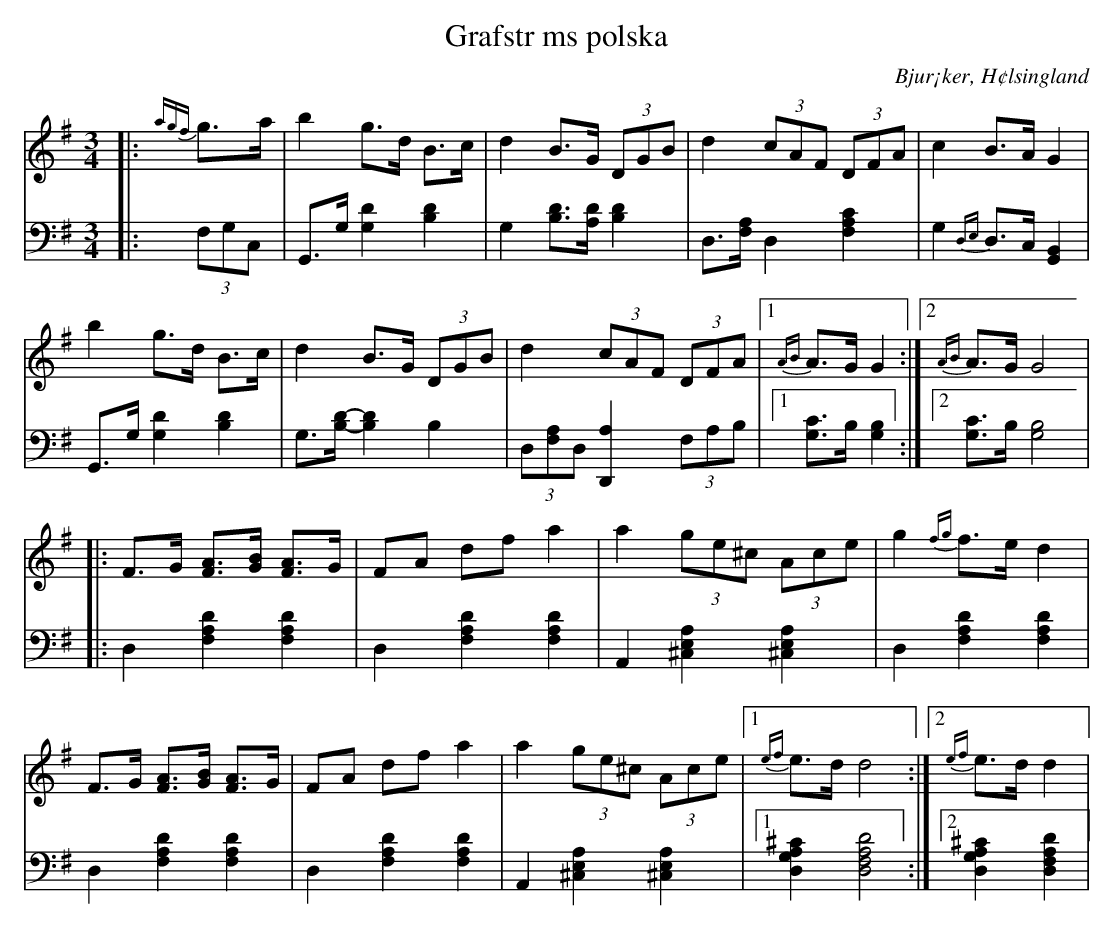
X:1
T: Grafstr ms polska
O: Bjur¡ker, H¢lsingland
M: 3/4
L: 1/8
K: G
V:1
V:2
V: 1
|:{agf}g>a|b2 g>d B>c|d2 B>G (3DGB|d2 (3cAF (3DFA|c2 B>A G2|
b2 g>d B>c|d2 B>G (3DGB|d2 (3cAF (3DFA|1 {AB}A>G G2:|2 {AB}A>G G4|
|:F>G [FA]>[GB] [FA]>G |FA df a2 |a2 (3ge^c (3Ace |g2 {fg}f>e d2 |
F>G [FA]>[GB] [FA]>G |FA df a2 |a2 (3ge^c (3Ace |1 {ef}e>d d4:|2 {ef}e>d d2|
V:2 clef=bass
|:(3F,G,C, | G,,>G, [G,2D2] [B,2D2]|G,2 [B,D]>[A,D] [B,D]2|D,>[F,A,] D,2 [F,2A,2C2]| G,2 {D,E,}D,>C, [G,,2B,,2]|
 G,,>G, [G,2D2] [B,2D2]|G,>[B,D]-[B,2D2] B,2|(3D,[F,A,]D, [D,,2A,2] (3F,A,B,|1 [G,C]>B, [G,2B,2]:|2 [G,C]>B, [G,4B,4]|
|:D,2 [F,2A,2D2] [F,2A,2D2]|D,2 [F,2A,2D2] [F,2A,2D2]| A,,2 [^C,2E,2A,2] [^C,2E,2A,2]|D,2 [F,2A,2D2] [F,2A,2D2] |
D,2 [F,2A,2D2] [F,2A,2D2] | D,2 [F,2A,2D2] [F,2A,2D2] | A,,2 [^C,2E,2A,2] [^C,2E,2A,2]|1 [D,2G,2A,2^C2] [D,4F,4A,4D4]:|2 [D,2G,2A,2^C2] [D,2F,2A,2D2]|
